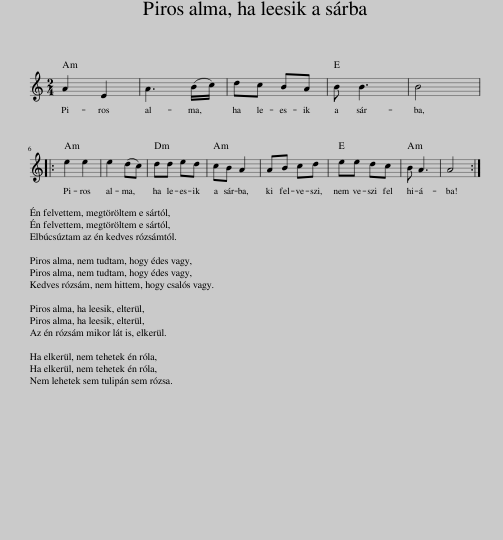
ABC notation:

X:1
L:1/8
Q:1/4=105
M:2/4
I:linebreak $
K:C
V:1 treble
V:1
 A2 E2 | A3 (B/c/) | dc BA | B B3 | B4 |:$ %5
 e2 e2 | e2 (dc) | dd ed | cB A2 | AB cd | %10
 ee dc | B A3 | A4 :| %13
